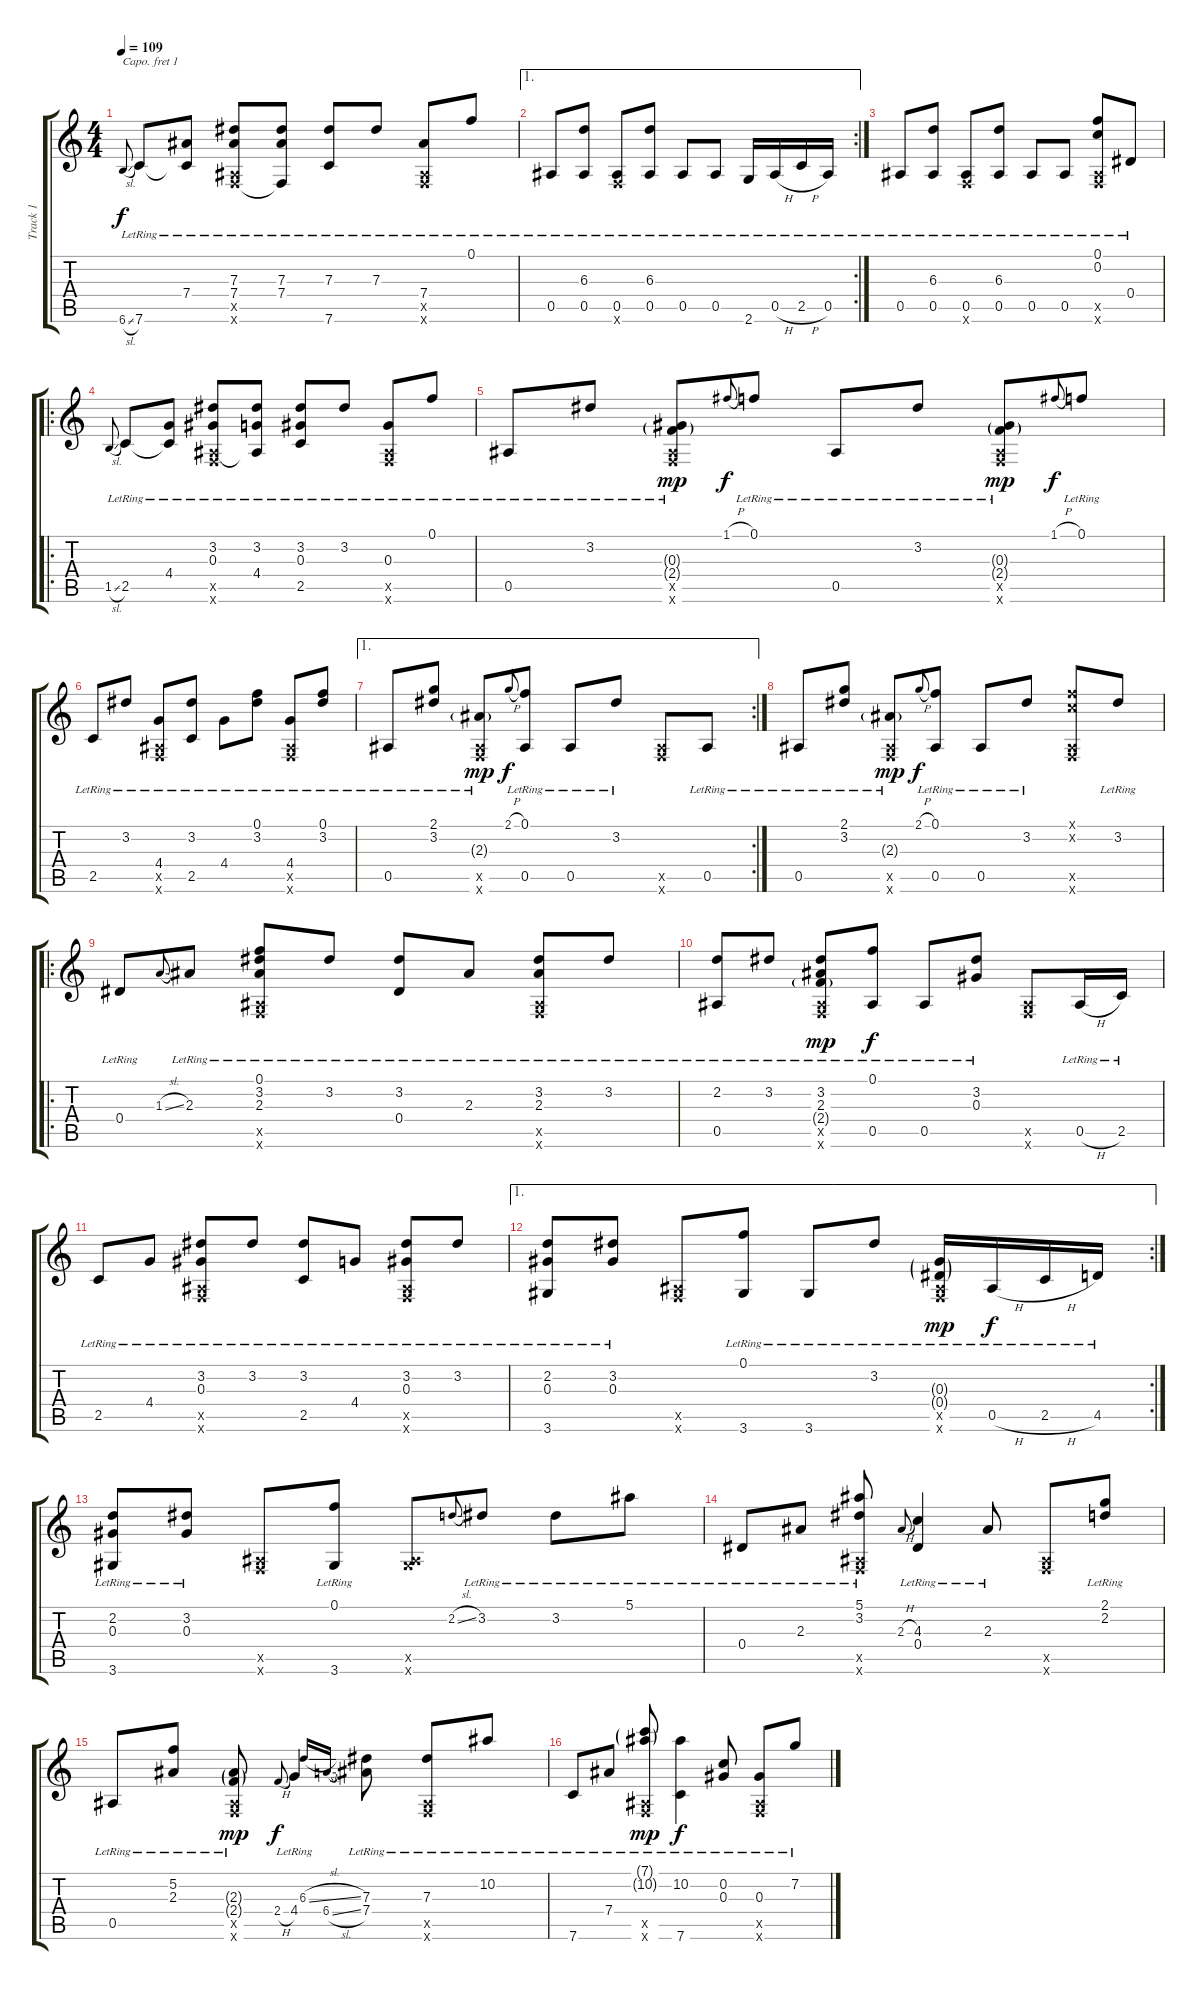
\track ("Track 1" "Track 1") {instrument acousticguitarsteel}
\staff {score tabs}
\capo 1
\tuning (E4 B3 G3 D3 A2 E2) {hide}
\ts (4 4)
\tempo 109
\clef g2
\ks c
6.6{sl}.8{gr onbeat dy f} 7.6{lr}.8 (7.4{lr} 7.6{t}).8 (7.3{lr} 7.4{lr} 0.5{x} 0.6{x}).8 (7.3{lr} 7.4{lr} 0.6{t}).8 (7.3{lr} 7.6{lr}).8 7.3{lr}.8 (7.4{lr} 0.5{x} 0.6{x}).8 0.1{lr}.8 |
\ae 1
\rc 2
0.5{lr}.8 (6.3{lr} 0.5{lr}).8 (0.5{lr} 0.6{x}).8 (6.3{lr} 0.5{lr}).8 0.5{lr}.8 0.5{lr}.8 2.6{lr}.16 0.5{h lr}.16 2.5{h lr}.16 0.5{lr}.16 |
0.5{lr}.8 (6.3{lr} 0.5{lr}).8 (0.5{lr} 0.6{x}).8 (6.3{lr} 0.5{lr}).8 0.5{lr}.8 0.5{lr}.8 (0.1{lr} 0.2{lr} 0.5{x} 0.6{x}).8 0.4{lr}.8 |
\ro
1.5{sl}.8{gr onbeat} 2.5{lr}.8 (4.4{lr} 2.5{t}).8 (3.2{lr} 0.3{lr} 0.5{x} 0.6{x}).8 (3.2{lr} 4.4{lr} 0.5{t}).8 (3.2{lr} 0.3{lr} 2.5{lr}).8 3.2{lr}.8 (0.3{lr} 0.5{x} 0.6{x}).8 0.1{lr}.8 |
0.5{lr}.8 3.2{lr}.8 (0.3{g lr} 2.4{g lr} 0.5{x} 0.6{x}).8{dy mp} 1.1{h}.8{gr onbeat dy f} 0.1{lr}.8 0.5{lr}.8 3.2{lr}.8 (0.3{g lr} 2.4{g lr} 0.5{x} 0.6{x}).8{dy mp} 1.1{h}.8{gr onbeat dy f} 0.1{lr}.8 |
2.5{lr}.8 3.2{lr}.8 (4.4{lr} 0.5{x} 0.6{x}).8 (3.2{lr} 2.5{lr}).8 4.4{lr}.8 (0.1{lr} 3.2{lr}).8 (4.4{lr} 0.5{x} 0.6{x}).8 (0.1{lr} 3.2{lr}).8 |
\ae 1
\rc 2
0.5{lr}.8 (2.1{lr} 3.2{lr}).8 (2.3{g lr} 0.5{x} 0.6{x}).8{dy mp} 2.1{h}.8{gr onbeat dy f} (0.1{lr} 0.5{lr}).8 0.5{lr}.8 3.2{lr}.8 (0.5{x} 0.6{x}).8 0.5{lr}.8 |
0.5{lr}.8 (2.1{lr} 3.2{lr}).8 (2.3{g lr} 0.5{x} 0.6{x}).8{dy mp} 2.1{h}.8{gr onbeat dy f} (0.1{lr} 0.5{lr}).8 0.5{lr}.8 3.2{lr}.8 (0.1{x} 0.2{x} 0.5{x} 0.6{x}).8 3.2{lr}.8 |
\ro
0.4{lr}.8 1.3{sl}.8{gr onbeat} 2.3{lr}.8 (0.1{lr} 3.2{lr} 2.3{lr} 0.5{x} 0.6{x}).8 3.2{lr}.8 (3.2{lr} 0.4{lr}).8 2.3{lr}.8 (3.2{lr} 2.3{lr} 0.5{x} 0.6{x}).8 3.2{lr}.8 |
(2.2{lr} 0.5{lr}).8 3.2{lr}.8 (3.2{lr} 2.3{lr} 2.4{g lr} 0.5{x} 0.6{x}).8{dy mp} (0.1{lr} 0.5{lr}).8{dy f} 0.5{lr}.8 (3.2{lr} 0.3{lr}).8 (0.5{x} 0.6{x}).8 0.5{h lr}.16 2.5{lr}.16 |
2.5{lr}.8 4.4{lr}.8 (3.2{lr} 0.3{lr} 0.5{x} 0.6{x}).8 3.2{lr}.8 (3.2{lr} 2.5{lr}).8 4.4{lr}.8 (3.2{lr} 0.3{lr} 0.5{x} 0.6{x}).8 3.2{lr}.8 |
\ae 1
\rc 2
(2.2{lr} 0.3{lr} 3.6{lr}).8 (3.2{lr} 0.3{lr}).8 (0.5{x} 0.6{x}).8 (0.1{lr} 3.6{lr}).8 3.6{lr}.8 3.2{lr}.8 (0.3{g lr} 0.4{g lr} 0.5{x} 0.6{x}).16{dy mp} 0.5{h lr}.16{dy f} 2.5{h lr}.16 4.5{lr}.16 |
(2.2{lr} 0.3{lr} 3.6{lr}).8 (3.2{lr} 0.3{lr}).8 (0.5{x} 0.6{x}).8 (0.1{lr} 3.6{lr}).8 (0.5{x} 3.6{x}).8 2.2{sl}.8{gr onbeat} 3.2{lr}.8 3.2{lr}.8 5.1{lr}.8 |
0.4{lr}.8 2.3{lr}.8 (5.1{lr} 3.2{lr} 0.5{x} 0.6{x}).8 2.3{h}.8{gr onbeat} (4.3{lr} 0.4{lr}).4 2.3{lr}.8 (0.5{x} 0.6{x}).8 (2.1{lr} 2.2{lr}).8 |
0.5{lr}.8 (5.2{lr} 2.3{lr}).8 (2.3{g lr} 2.4{g lr} 0.5{x} 0.6{x}).8{dy mp} 2.4{h}.8{gr onbeat dy f} 4.4{lr}.4 6.3{sl}.16{gr onbeat} 6.4{sl}.16{gr onbeat} (7.3{lr} 7.4{lr}).8 (7.3{lr} 0.5{x} 0.6{x}).8 10.2{lr}.8 |
7.6{lr}.8 7.4{lr}.8 (7.1{g lr} 10.2{g lr} 0.5{x} 0.6{x}).8{dy mp} (10.2{lr} 7.6{lr}).4{dy f} (0.2{lr} 0.3{lr}).8 (0.3{lr} 0.5{x} 0.6{x}).8 7.2{lr}.8
